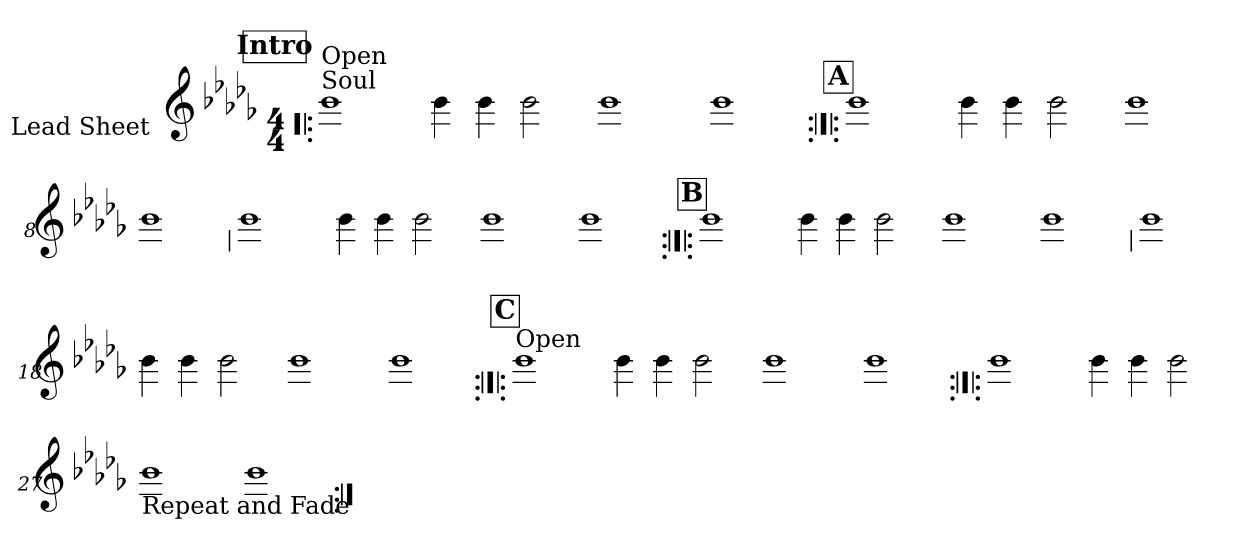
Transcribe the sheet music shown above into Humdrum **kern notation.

**kern
*part1
*staff1
*I"Lead Sheet
*stria0
*clefG2
*k[b-e-a-d-g-]
*b-:
*M4/4
*MM117
!!LO:REH:place=s1:a:t=Intro
=1!|:
!LO:TX:a:t=Soul
!LO:TX:a:t=Open
1b-
=2-
4b-
4b-
2b-
=3-
1b-
=4-
1b-
!!LO:LB:g=z
!!LO:REH:place=s1:a:t=A
=5:|!|:
1b-
=6-
4b-
4b-
2b-
=7-
1b-
=8-
1b-
!!LO:LB:g=z
=9
1b-
=10-
4b-
4b-
2b-
=11-
1b-
=12-
1b-
!!LO:LB:g=z
!!LO:REH:place=s1:a:t=B
=13:|!|:
1b-
=14-
4b-
4b-
2b-
=15-
1b-
=16-
1b-
!!LO:LB:g=z
=17
1b-
=18-
4b-
4b-
2b-
=19-
1b-
=20-
1b-
!!LO:LB:g=z
!!LO:REH:place=s1:a:t=C
=21:|!|:
!LO:TX:a:t=Open
1b-
=22-
4b-
4b-
2b-
=23-
1b-
=24-
1b-
!!LO:LB:g=z
=25:|!|:
1b-
=26-
4b-
4b-
2b-
=27-
!LO:TX:b:t=Repeat and Fade
1b-
=28-
1b-
=:|!
*-
